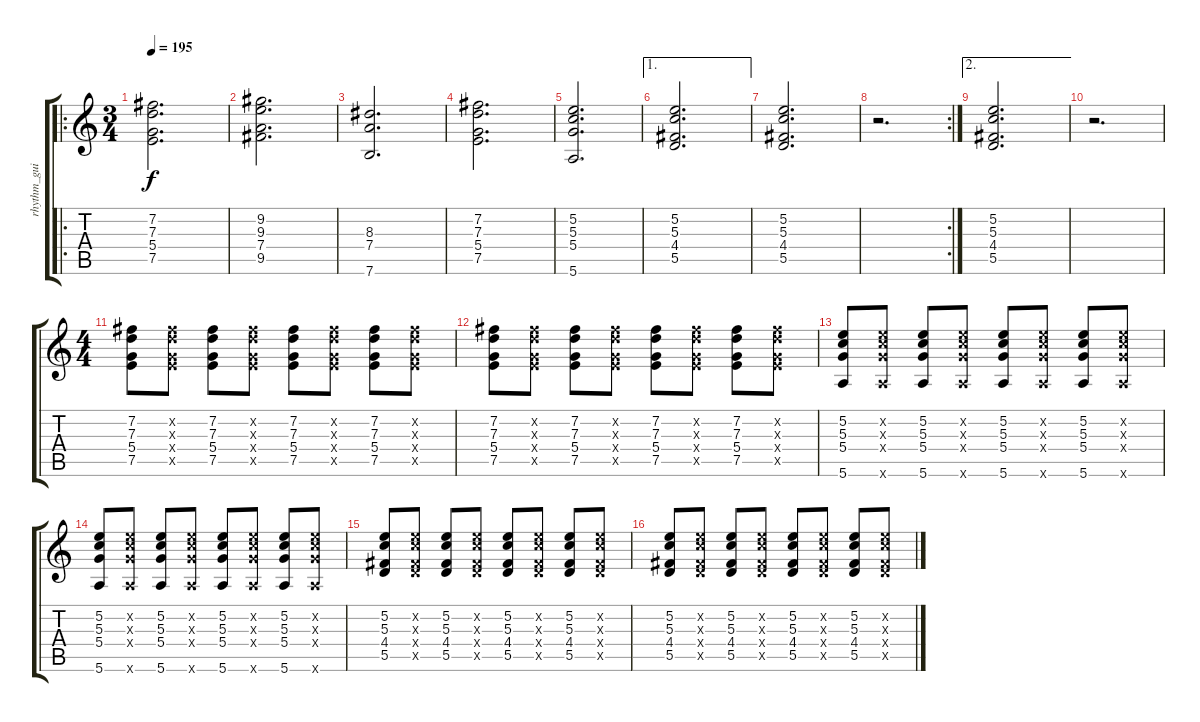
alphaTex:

\track ("rhythm_guitar" "rhythm_gui") {instrument acousticguitarnylon}
\staff {score tabs}
\tuning (E4 B3 G3 D3 A2 E2) {hide}
\ro
\ts (3 4)
\tempo 195
\clef g2
\ks c
(7.2 7.3 5.4 7.5).2{d dy f instrument acousticguitarnylon} |
(9.2 9.3 7.4 9.5).2{d} |
(8.3 7.4 7.6).2{d} |
(7.2 7.3 5.4 7.5).2{d} |
(5.2 5.3 5.4 5.6).2{d} |
\ae 1
(5.2 5.3 4.4 5.5).2{d} |
(5.2 5.3 4.4 5.5).2{d} |
\rc 2
r.2{d} |
\ae 2
(5.2 5.3 4.4 5.5).2{d} |
r.2{d} |
\ts (4 4)
(7.2 7.3 5.4 7.5).8 (7.2{x} 7.3{x} 5.4{x} 7.5{x}).8 (7.2 7.3 5.4 7.5).8 (7.2{x} 7.3{x} 5.4{x} 7.5{x}).8 (7.2 7.3 5.4 7.5).8 (7.2{x} 7.3{x} 5.4{x} 7.5{x}).8 (7.2 7.3 5.4 7.5).8 (7.2{x} 7.3{x} 5.4{x} 7.5{x}).8 |
(7.2 7.3 5.4 7.5).8 (7.2{x} 7.3{x} 5.4{x} 7.5{x}).8 (7.2 7.3 5.4 7.5).8 (7.2{x} 7.3{x} 5.4{x} 7.5{x}).8 (7.2 7.3 5.4 7.5).8 (7.2{x} 7.3{x} 5.4{x} 7.5{x}).8 (7.2 7.3 5.4 7.5).8 (7.2{x} 7.3{x} 5.4{x} 7.5{x}).8 |
(5.2 5.3 5.4 5.6).8 (5.2{x} 5.3{x} 5.4{x} 5.6{x}).8 (5.2 5.3 5.4 5.6).8 (5.2{x} 5.3{x} 5.4{x} 5.6{x}).8 (5.2 5.3 5.4 5.6).8 (5.2{x} 5.3{x} 5.4{x} 5.6{x}).8 (5.2 5.3 5.4 5.6).8 (5.2{x} 5.3{x} 5.4{x} 5.6{x}).8 |
(5.2 5.3 5.4 5.6).8 (5.2{x} 5.3{x} 5.4{x} 5.6{x}).8 (5.2 5.3 5.4 5.6).8 (5.2{x} 5.3{x} 5.4{x} 5.6{x}).8 (5.2 5.3 5.4 5.6).8 (5.2{x} 5.3{x} 5.4{x} 5.6{x}).8 (5.2 5.3 5.4 5.6).8 (5.2{x} 5.3{x} 5.4{x} 5.6{x}).8 |
(5.2 5.3 4.4 5.5).8 (5.2{x} 5.3{x} 4.4{x} 5.5{x}).8 (5.2 5.3 4.4 5.5).8 (5.2{x} 5.3{x} 4.4{x} 5.5{x}).8 (5.2 5.3 4.4 5.5).8 (5.2{x} 5.3{x} 4.4{x} 5.5{x}).8 (5.2 5.3 4.4 5.5).8 (5.2{x} 5.3{x} 4.4{x} 5.5{x}).8 |
(5.2 5.3 4.4 5.5).8 (5.2{x} 5.3{x} 4.4{x} 5.5{x}).8 (5.2 5.3 4.4 5.5).8 (5.2{x} 5.3{x} 4.4{x} 5.5{x}).8 (5.2 5.3 4.4 5.5).8 (5.2{x} 5.3{x} 4.4{x} 5.5{x}).8 (5.2 5.3 4.4 5.5).8 (5.2{x} 5.3{x} 4.4{x} 5.5{x}).8
